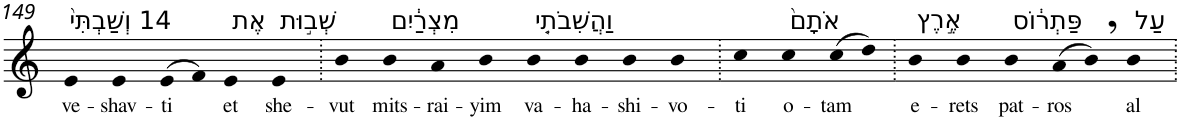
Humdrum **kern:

**kern	**text
*part1	*part1
*staff1	*staff1
*I"Piano	*
*I'Pno	*
!!LO:PB:g=z
*clefG2	*
*k[]	*
=149	=149
!LO:TX:a:t=14 וְשַׁבְתִּי֙	!
!	!LO:LY:b
4e	ve-
!	!LO:LY:b
4e	-shav-
!	!LO:LY:b
(>8e	-ti
8f)	.
!LO:TX:a:t=אֶת	!
!	!LO:LY:b
4e	et
!LO:TX:a:t=שְׁב֣וּת	!
!	!LO:LY:b
4e	she-
=150.	=150.
!	!LO:LY:b
4b	-vut
!LO:TX:a:t=מִצְרַ֔יִם	!
!	!LO:LY:b
4b	mits-
!	!LO:LY:b
4a	-rai-
!	!LO:LY:b
4b	-yim
!LO:TX:a:t=וַהֲשִׁבֹתִ֤י	!
!	!LO:LY:b
4b	va-
!	!LO:LY:b
4b	-ha-
!	!LO:LY:b
4b	-shi-
!	!LO:LY:b
4b	-vo-
=151.	=151.
!	!LO:LY:b
4cc	-ti
!LO:TX:a:t=אֹתָם֙	!
!	!LO:LY:b
4cc	o-
!	!LO:LY:b
(>8cc	-tam
8dd)	.
=152.	=152.
!LO:TX:a:t=אֶ֣רֶץ	!
!	!LO:LY:b
4b	e-
!	!LO:LY:b
4b	-rets
!LO:TX:a:t=פַּתְר֔וֹס	!
!	!LO:LY:b
4b	pat-
!	!LO:LY:b
(>8a	-ros
8b,)	.
!LO:TX:a:t=עַל	!
!	!LO:LY:b
4b	al
=.	=.
*-	*-
